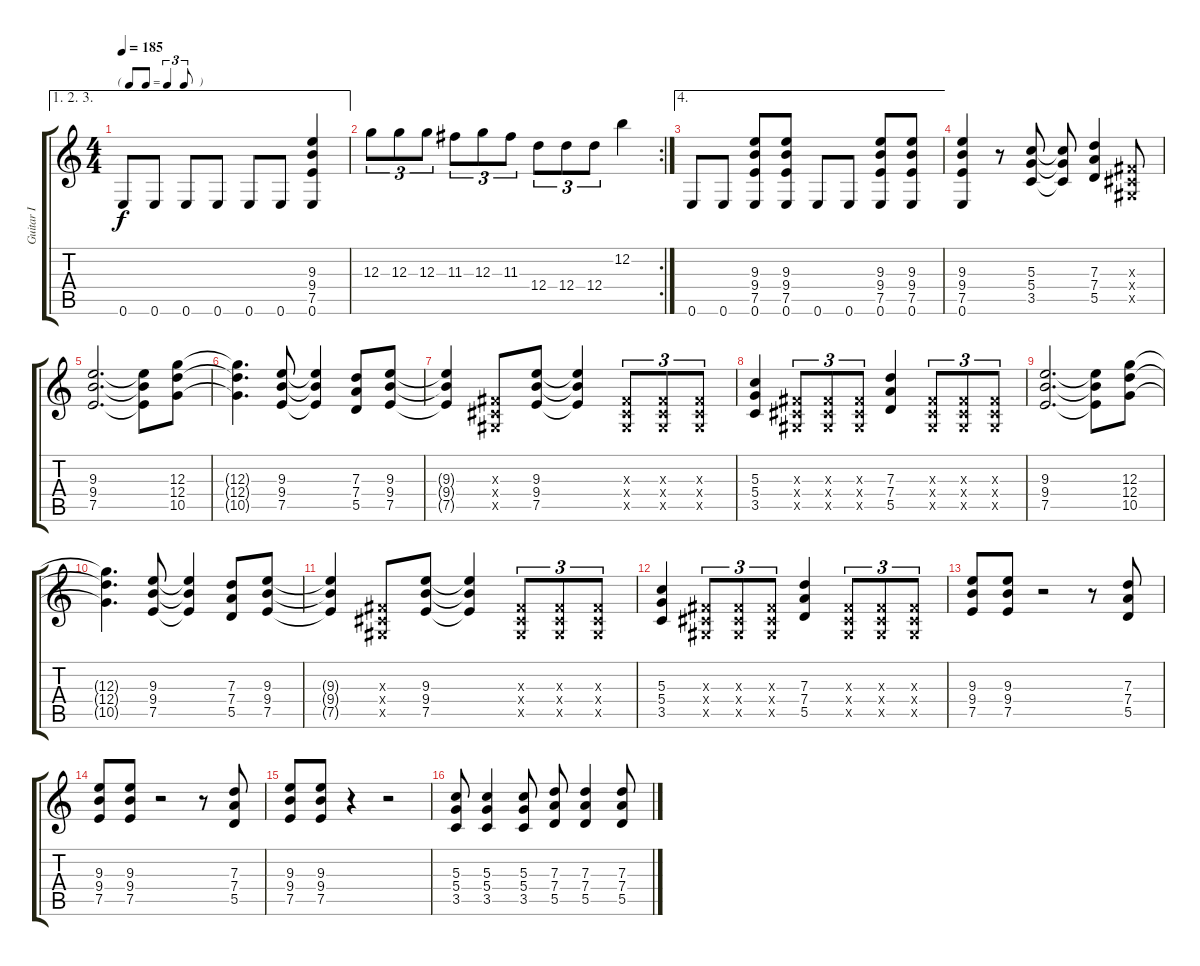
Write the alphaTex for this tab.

\track ("Guitar I" "Guitar I") {instrument overdrivenguitar}
\staff {score tabs}
\tuning (E4 B3 G3 D3 A2 E2) {hide}
\ae (1 2 3)
\ts (4 4)
\tf triplet8th
\tempo 185
\clef g2
\ks c
0.6.8{dy f} 0.6.8 0.6.8 0.6.8 0.6.8 0.6.8 (9.3 9.4 7.5 0.6).4 |
\rc 2
12.3.8{tu (3 2)} 12.3.8{tu (3 2)} 12.3.8{tu (3 2)} 11.3.8{tu (3 2)} 12.3.8{tu (3 2)} 11.3.8{tu (3 2)} 12.4.8{tu (3 2)} 12.4.8{tu (3 2)} 12.4.8{tu (3 2)} 12.2.4 |
\ae 4
0.6.8 0.6.8 (9.3 9.4 7.5 0.6).8 (9.3 9.4 7.5 0.6).8 0.6.8 0.6.8 (9.3 9.4 7.5 0.6).8 (9.3 9.4 7.5 0.6).8 |
(9.3 9.4 7.5 0.6).4 r.8 (5.3 5.4 3.5).8 (5.3{t} 5.4{t} 3.5{t}).8 (7.3 7.4 5.5).4 (-1.3{x} -1.4{x} -1.5{x}).8 |
(9.3 9.4 7.5).2{d} (9.3{t} 9.4{t} 7.5{t}).8 (12.3 12.4 10.5).8 |
(12.3{t} 12.4{t} 10.5{t}).4{d} (9.3 9.4 7.5).8 (9.3{t} 9.4{t} 7.5{t}).4 (7.3 7.4 5.5).8 (9.3 9.4 7.5).8 |
(9.3{t} 9.4{t} 7.5{t}).4 (-1.3{x} -1.4{x} -1.5{x}).8 (9.3 9.4 7.5).8 (9.3{t} 9.4{t} 7.5{t}).4 (-1.3{x} -1.4{x} -1.5{x}).8{tu (3 2)} (-1.3{x} -1.4{x} -1.5{x}).8{tu (3 2)} (-1.3{x} -1.4{x} -1.5{x}).8{tu (3 2)} |
(5.3 5.4 3.5).4 (-1.3{x} -1.4{x} -1.5{x}).8{tu (3 2)} (-1.3{x} -1.4{x} -1.5{x}).8{tu (3 2)} (-1.3{x} -1.4{x} -1.5{x}).8{tu (3 2)} (7.3 7.4 5.5).4 (-1.3{x} -1.4{x} -1.5{x}).8{tu (3 2)} (-1.3{x} -1.4{x} -1.5{x}).8{tu (3 2)} (-1.3{x} -1.4{x} -1.5{x}).8{tu (3 2)} |
(9.3 9.4 7.5).2{d} (9.3{t} 9.4{t} 7.5{t}).8 (12.3 12.4 10.5).8 |
(12.3{t} 12.4{t} 10.5{t}).4{d} (9.3 9.4 7.5).8 (9.3{t} 9.4{t} 7.5{t}).4 (7.3 7.4 5.5).8 (9.3 9.4 7.5).8 |
(9.3{t} 9.4{t} 7.5{t}).4 (-1.3{x} -1.4{x} -1.5{x}).8 (9.3 9.4 7.5).8 (9.3{t} 9.4{t} 7.5{t}).4 (-1.3{x} -1.4{x} -1.5{x}).8{tu (3 2)} (-1.3{x} -1.4{x} -1.5{x}).8{tu (3 2)} (-1.3{x} -1.4{x} -1.5{x}).8{tu (3 2)} |
(5.3 5.4 3.5).4 (-1.3{x} -1.4{x} -1.5{x}).8{tu (3 2)} (-1.3{x} -1.4{x} -1.5{x}).8{tu (3 2)} (-1.3{x} -1.4{x} -1.5{x}).8{tu (3 2)} (7.3 7.4 5.5).4 (-1.3{x} -1.4{x} -1.5{x}).8{tu (3 2)} (-1.3{x} -1.4{x} -1.5{x}).8{tu (3 2)} (-1.3{x} -1.4{x} -1.5{x}).8{tu (3 2)} |
(9.3 9.4 7.5).8 (9.3 9.4 7.5).8 r.2 r.8 (7.3 7.4 5.5).8 |
(9.3 9.4 7.5).8 (9.3 9.4 7.5).8 r.2 r.8 (7.3 7.4 5.5).8 |
(9.3 9.4 7.5).8 (9.3 9.4 7.5).8 r.4 r.2 |
(5.3 5.4 3.5).8 (5.3 5.4 3.5).4 (5.3 5.4 3.5).8 (7.3 7.4 5.5).8 (7.3 7.4 5.5).4 (7.3 7.4 5.5).8
